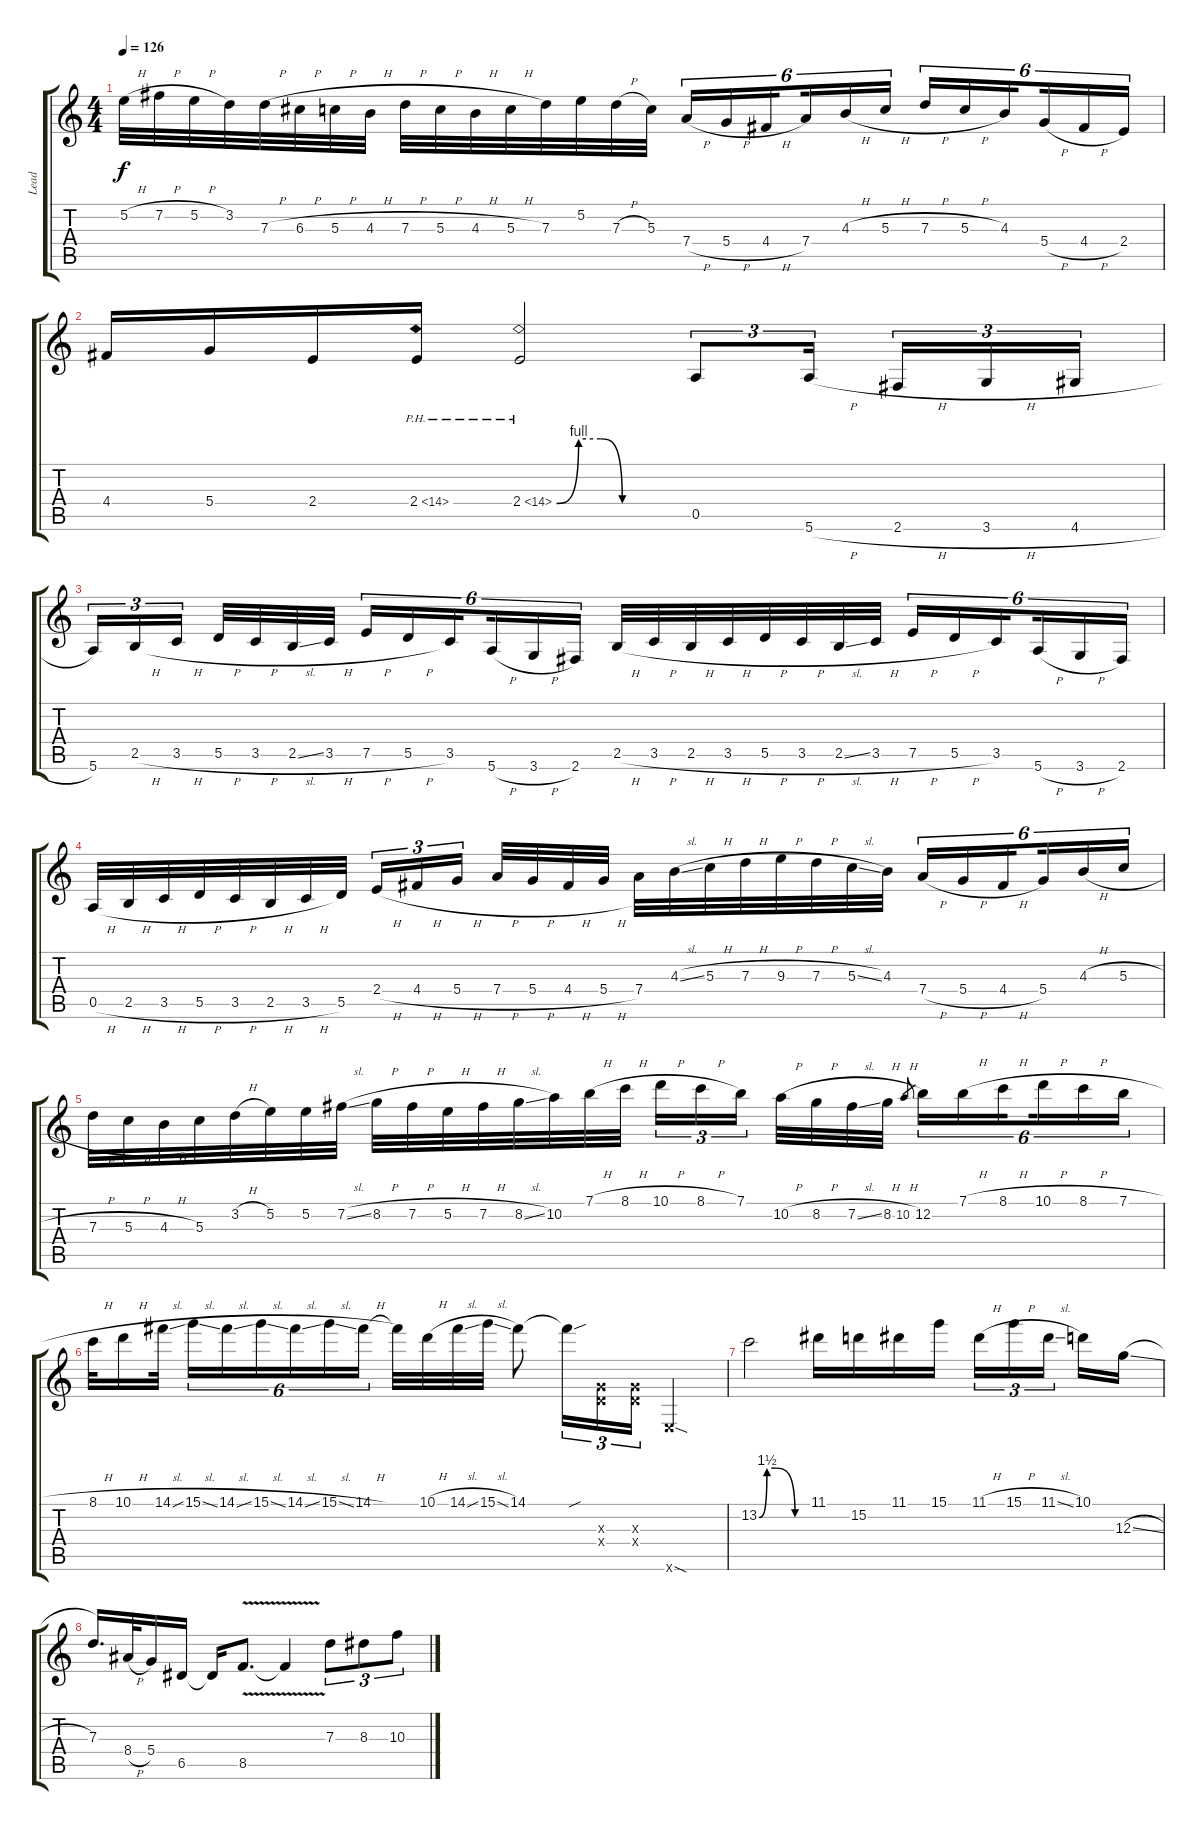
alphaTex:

\track ("Lead" "Lead") {instrument distortionguitar}
\staff {score tabs}
\tuning (E4 B3 G3 D3 A2 E2) {hide}
\ts (4 4)
\tempo 126
\clef g2
\ks c
5.2{h}.32{dy f} 7.2{h}.32 5.2{h}.32 3.2.32 7.3{h}.32 6.3{h}.32 5.3{h}.32 4.3{h}.32 7.3{h}.32 5.3{h}.32 4.3{h}.32 5.3{h}.32 7.3.32 5.2.32 7.3{h}.32 5.3.32 7.4{h}.16{tu (6 4)} 5.4{h}.16{tu (6 4)} 4.4{h}.16{tu (6 4) beam splitsecondary} 7.4.16{tu (6 4)} 4.3{h}.16{tu (6 4)} 5.3{h}.16{tu (6 4)} 7.3{h}.16{tu (6 4)} 5.3{h}.16{tu (6 4)} 4.3.16{tu (6 4) beam splitsecondary} 5.4{h}.16{tu (6 4)} 4.4{h}.16{tu (6 4)} 2.4.16{tu (6 4)} |
4.4.16 5.4.16 2.4.16 2.4{ph 12}.16 2.4{be (custom 0 0 10 4 20 4 30 0 60 0) ph 12}.2 0.5.8{tu (3 2)} 5.6{h}.16{tu (3 2) beam splitsecondary} 2.6{h}.16{tu (3 2)} 3.6{h}.16{tu (3 2)} 4.6{h}.16{tu (3 2)} |
5.6.16{tu (3 2)} 2.5{h}.16{tu (3 2)} 3.5{h}.16{tu (3 2) beam splitsecondary} 5.5{h}.32 3.5{h}.32 2.5{sl}.32 3.5{h}.32 7.5{h}.16{tu (6 4)} 5.5{h}.16{tu (6 4)} 3.5.16{tu (6 4) beam splitsecondary} 5.6{h}.16{tu (6 4)} 3.6{h}.16{tu (6 4)} 2.6.16{tu (6 4)} 2.5{h}.32 3.5{h}.32 2.5{h}.32 3.5{h}.32 5.5{h}.32 3.5{h}.32 2.5{sl}.32 3.5{h}.32 7.5{h}.16{tu (6 4)} 5.5{h}.16{tu (6 4)} 3.5.16{tu (6 4) beam splitsecondary} 5.6{h}.16{tu (6 4)} 3.6{h}.16{tu (6 4)} 2.6.16{tu (6 4)} |
0.5{h}.32 2.5{h}.32 3.5{h}.32 5.5{h}.32 3.5{h}.32 2.5{h}.32 3.5{h}.32 5.5.32 2.4{h}.16{tu (3 2)} 4.4{h}.16{tu (3 2)} 5.4{h}.16{tu (3 2) beam splitsecondary} 7.4{h}.32 5.4{h}.32 4.4{h}.32 5.4{h}.32 7.4.32 4.3{sl}.32 5.3{h}.32 7.3{h}.32 9.3{h}.32 7.3{h}.32 5.3{sl}.32 4.3.32 7.4{h}.16{tu (6 4)} 5.4{h}.16{tu (6 4)} 4.4{h}.16{tu (6 4) beam splitsecondary} 5.4.16{tu (6 4)} 4.3{h}.16{tu (6 4)} 5.3{h}.16{tu (6 4)} |
7.3{h}.32 5.3{h}.32 4.3{h}.32 5.3.32 3.2{h}.32 5.2.32 5.2.32 7.2{sl}.32 8.2{h}.32 7.2{h}.32 5.2{h}.32 7.2{h}.32 8.2{sl}.32 10.2.32 7.1{h}.32 8.1{h}.32 10.1{h}.16{tu (3 2)} 8.1{h}.16{tu (3 2)} 7.1.16{tu (3 2) beam splitsecondary} 10.2{h}.32 8.2{h}.32 7.2{sl}.32 8.2{h}.32 10.2{h}.8{gr} 12.2.16{tu (6 4)} 7.1{h}.16{tu (6 4)} 8.1{h}.16{tu (6 4) beam splitsecondary} 10.1{h}.16{tu (6 4)} 8.1{h}.16{tu (6 4)} 7.1{h}.16{tu (6 4)} |
8.1{h}.32 10.1{h}.16 14.1{sl}.32{beam splitsecondary} 15.1{sl}.16{tu (6 4)} 14.1{sl}.16{tu (6 4)} 15.1{sl}.16{tu (6 4)} 14.1{sl}.16{tu (6 4)} 15.1{sl}.16{tu (6 4)} 14.1{h}.16{tu (6 4) beam splitsecondary} 14.1{t}.32 10.1{h}.32 14.1{sl}.32 15.1{sl}.32 14.1.8 14.1{sou t}.16{tu (3 2)} (0.3{x} 0.4{x}).16{tu (3 2)} (0.3{x} 0.4{x}).16{tu (3 2)} 0.6{sod x}.4 |
13.2{be (custom 0 0 10 6 20 6 45 0 60 0)}.2 11.1.16 15.2.16 11.1.16 15.1.16 11.1{h}.16{tu (3 2)} 15.1{h}.16{tu (3 2)} 11.1{sl}.16{tu (3 2) beam splitsecondary} 10.1.16 12.3{sl}.16 |
7.3.16{d} 8.4{h}.32 5.4.16 6.5.16 6.5{t}.16 8.5{v}.8{d} 8.5{t}.4 7.3.8{tu (3 2)} 8.3.8{tu (3 2)} 10.3.8{tu (3 2)}
